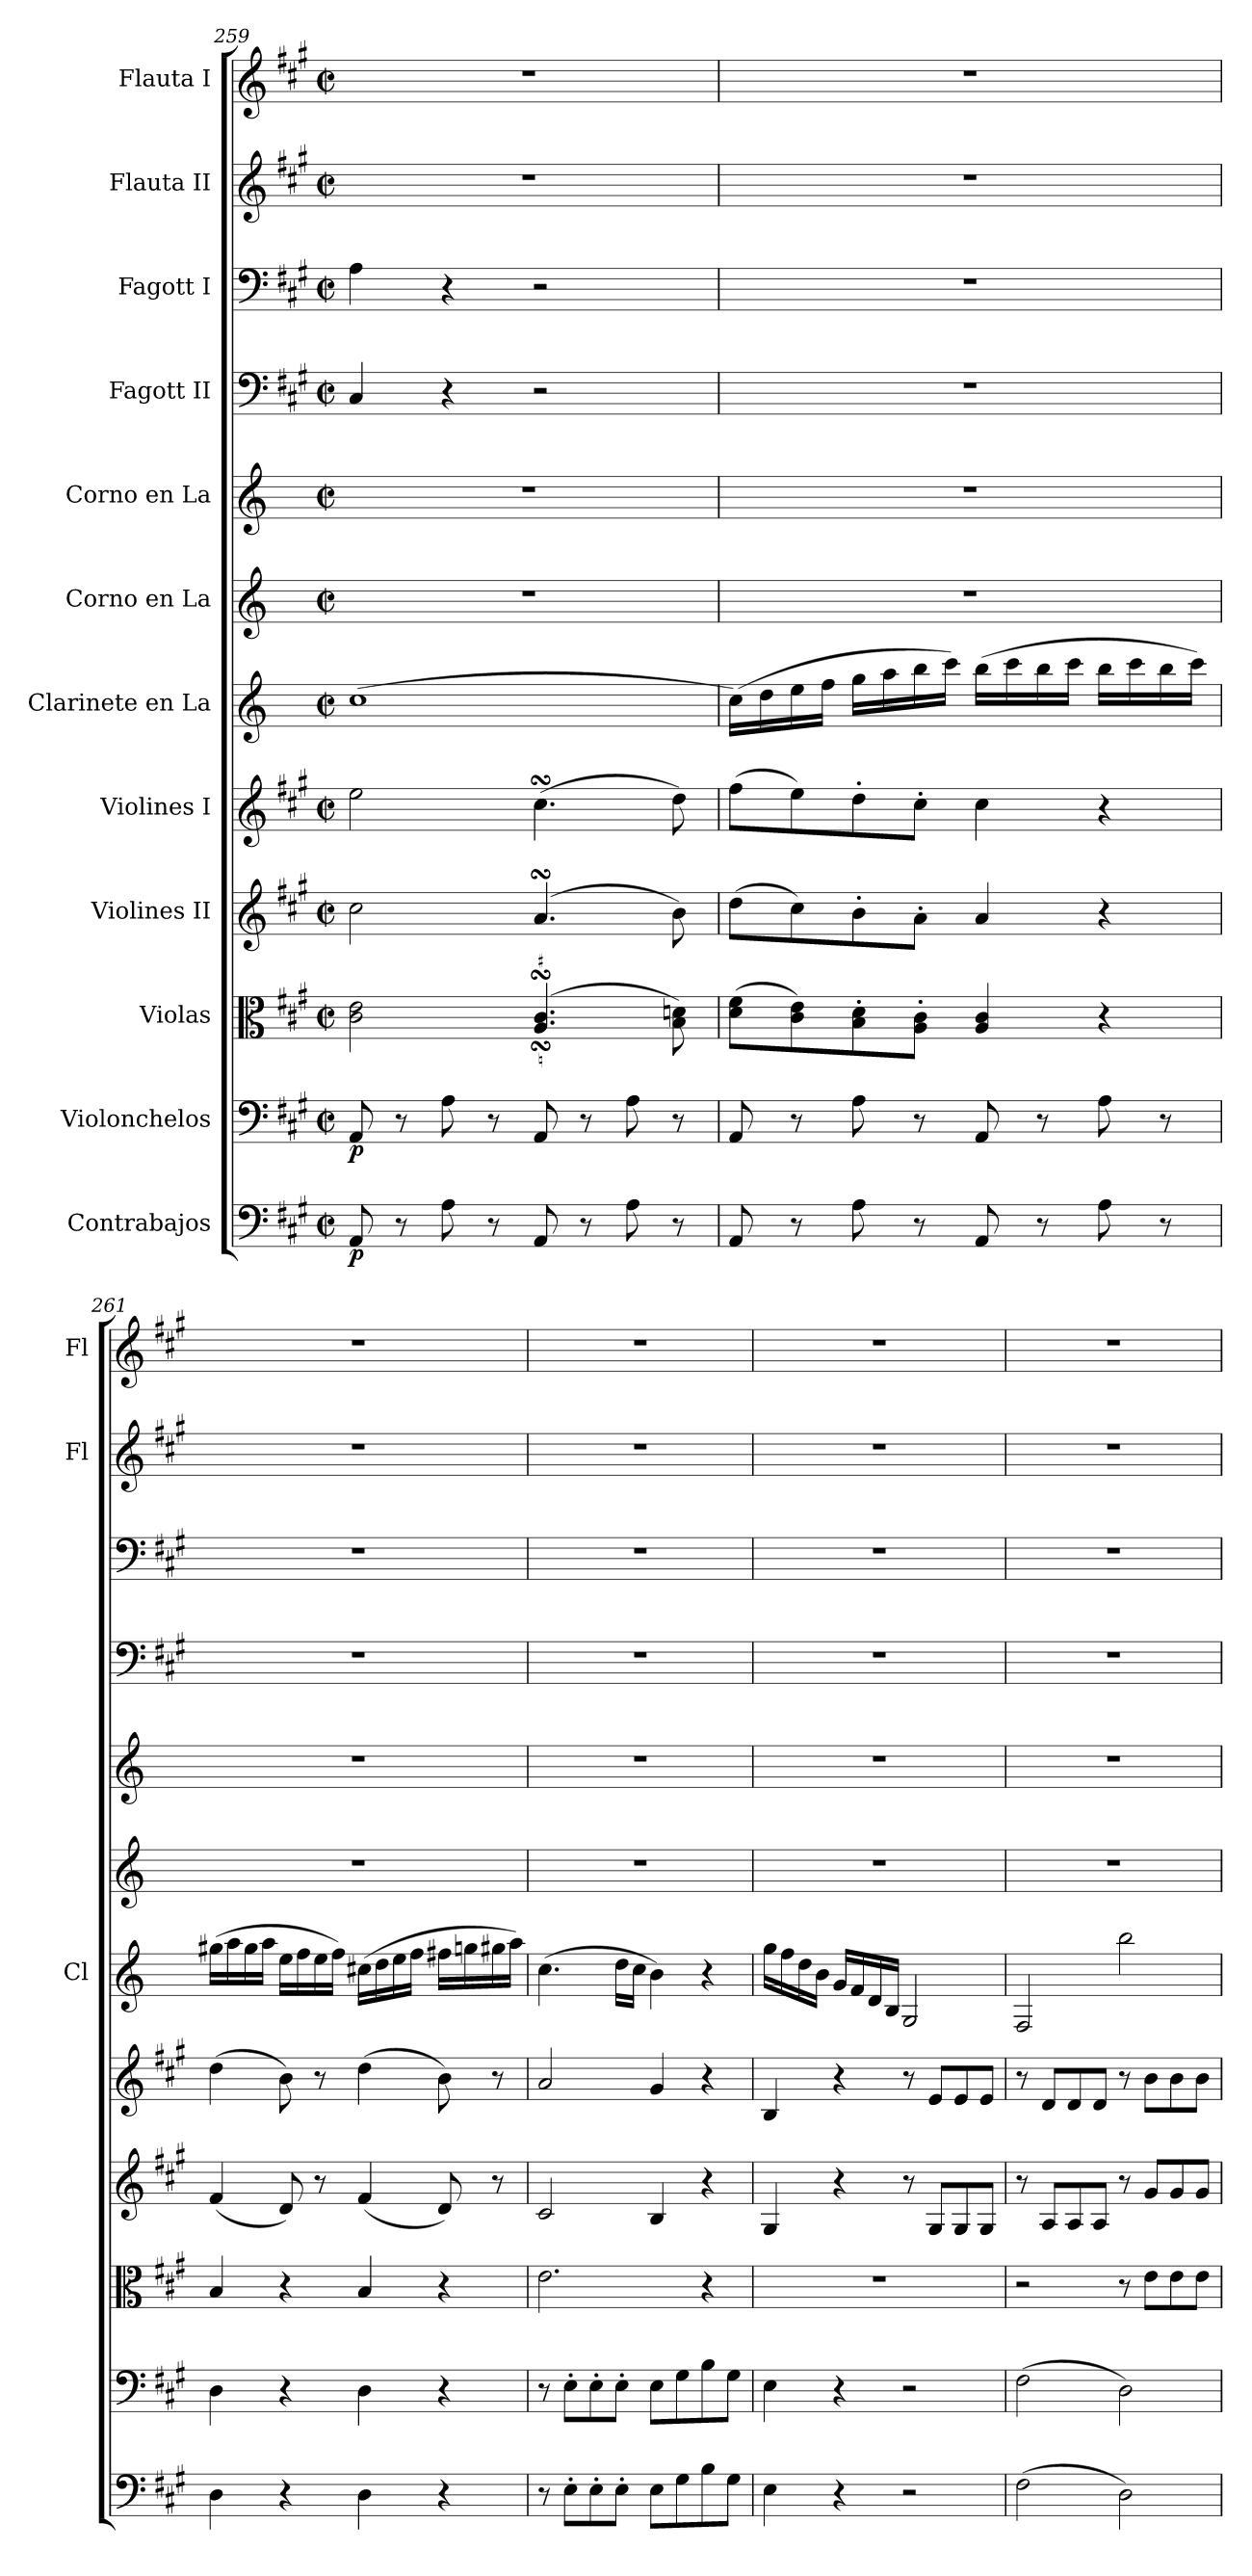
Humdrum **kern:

**kern	**dynam	**kern	**dynam	**kern	**kern	**kern	**kern	**kern	**kern	**kern	**kern	**kern	**kern
*part12	*part12	*part11	*part11	*part10	*part9	*part8	*part7	*part6	*part5	*part4	*part3	*part2	*part1
*staff12	*staff12	*staff11	*staff11	*staff10	*staff9	*staff8	*staff7	*staff6	*staff5	*staff4	*staff3	*staff2	*staff1
*I"Contrabajos	*	*I"Violonchelos	*	*I"Violas	*I"Violines II	*I"Violines I	*I"Clarinete en La	*I"Corno en La	*I"Corno en La	*I"Fagott II	*I"Fagott I	*I"Flauta II	*I"Flauta I
*	*	*	*	*	*	*	*I'Cl	*	*	*	*	*I'Fl	*I'Fl
*clefF4	*	*clefF4	*	*clefC3	*clefG2	*clefG2	*clefG2	*clefG2	*clefG2	*clefF4	*clefF4	*clefG2	*clefG2
*ITrd7c12	*	*	*	*	*	*	*ITrd2c3	*ITrd2c3	*ITrd2c3	*	*	*	*
*k[f#c#g#]	*	*k[f#c#g#]	*	*k[f#c#g#]	*k[f#c#g#]	*k[f#c#g#]	*k[f#c#g#]	*k[f#c#g#]	*k[f#c#g#]	*k[f#c#g#]	*k[f#c#g#]	*k[f#c#g#]	*k[f#c#g#]
*M2/2	*	*M2/2	*	*M2/2	*M2/2	*M2/2	*M2/2	*M2/2	*M2/2	*M2/2	*M2/2	*M2/2	*M2/2
*met(c|)	*	*met(c|)	*	*met(c|)	*met(c|)	*met(c|)	*met(c|)	*met(c|)	*met(c|)	*met(c|)	*met(c|)	*met(c|)	*met(c|)
=259	=259	=259	=259	=259	=259	=259	=259	=259	=259	=259	=259	=259	=259
!	!LO:DY:b	!	!LO:DY:b	!	!	!	!	!	!	!	!	!	!
8AAA/	p	8AA/	p	2c#\ 2e\	2cc#\	2ee\	(>1a	1r	1r	4C#/	4A\	1r	1r
8r	.	8r	.	.	.	.	.	.	.	.	.	.	.
8AA\	.	8A\	.	.	.	.	.	.	.	4r	4r	.	.
8r	.	8r	.	.	.	.	.	.	.	.	.	.	.
8AAA/	.	8AA/	.	(>4.A/sSSS 4.c#/sSSS	(>4.asSSs/	(>4.cc#sSsS\	.	.	.	2r	2r	.	.
8r	.	8r	.	.	.	.	.	.	.	.	.	.	.
8AA\	.	8A\	.	.	.	.	.	.	.	.	.	.	.
8r	.	8r	.	8B\ 8d\)	8b\)	8dd\)	.	.	.	.	.	.	.
!!LO:LB:g=z
=260	=260	=260	=260	=260	=260	=260	=260	=260	=260	=260	=260	=260	=260
8AAA/	.	8AA/	.	(>8d\ 8f#\L	(>8dd\L	(>8ff#\L	(>16a\LL)	1r	1r	1r	1r	1r	1r
.	.	.	.	.	.	.	16b\	.	.	.	.	.	.
8r	.	8r	.	8c#\ 8e\)	8cc#\)	8ee\)	16cc#\	.	.	.	.	.	.
.	.	.	.	.	.	.	16dd\JJ	.	.	.	.	.	.
8AA\	.	8A\	.	8B\' 8d\'	8b'\	8dd'\	16ee\LL	.	.	.	.	.	.
.	.	.	.	.	.	.	16ff#\	.	.	.	.	.	.
8r	.	8r	.	8A\' 8c#\'J	8a'\J	8cc#'\J	16gg#\	.	.	.	.	.	.
.	.	.	.	.	.	.	16aa\JJ)	.	.	.	.	.	.
8AAA/	.	8AA/	.	4A/ 4c#/	4a/	4cc#\	(>16gg#\LL	.	.	.	.	.	.
.	.	.	.	.	.	.	16aa\	.	.	.	.	.	.
8r	.	8r	.	.	.	.	16gg#\	.	.	.	.	.	.
.	.	.	.	.	.	.	16aa\JJ	.	.	.	.	.	.
8AA\	.	8A\	.	4r	4r	4r	16gg#\LL	.	.	.	.	.	.
.	.	.	.	.	.	.	16aa\	.	.	.	.	.	.
8r	.	8r	.	.	.	.	16gg#\	.	.	.	.	.	.
.	.	.	.	.	.	.	16aa\JJ)	.	.	.	.	.	.
=261	=261	=261	=261	=261	=261	=261	=261	=261	=261	=261	=261	=261	=261
4DD\	.	4D\	.	4B/	(<4f#/	(>4dd\	(>16ee#X\LL	1r	1r	1r	1r	1r	1r
.	.	.	.	.	.	.	16ff#\	.	.	.	.	.	.
.	.	.	.	.	.	.	16ee#\	.	.	.	.	.	.
.	.	.	.	.	.	.	16ff#\JJ	.	.	.	.	.	.
4r	.	4r	.	4r	8d/)	8b\)	16cc#\LL	.	.	.	.	.	.
.	.	.	.	.	.	.	16dd\	.	.	.	.	.	.
.	.	.	.	.	8r	8r	16cc#\	.	.	.	.	.	.
.	.	.	.	.	.	.	16dd\JJ)	.	.	.	.	.	.
4DD\	.	4D\	.	4B/	(<4f#/	(>4dd\	(>16a#X\LL	.	.	.	.	.	.
.	.	.	.	.	.	.	16b\	.	.	.	.	.	.
.	.	.	.	.	.	.	16cc#\	.	.	.	.	.	.
.	.	.	.	.	.	.	16dd\JJ	.	.	.	.	.	.
4r	.	4r	.	4r	8d/)	8b\)	16dd#X\LL	.	.	.	.	.	.
.	.	.	.	.	.	.	16een\	.	.	.	.	.	.
.	.	.	.	.	8r	8r	16ee#X\	.	.	.	.	.	.
.	.	.	.	.	.	.	16ff#\JJ)	.	.	.	.	.	.
=262	=262	=262	=262	=262	=262	=262	=262	=262	=262	=262	=262	=262	=262
8r	.	8r	.	2.e\	2c#/	2a/	(>4.a\	1r	1r	1r	1r	1r	1r
8EE'\L	.	8E'\L	.	.	.	.	.	.	.	.	.	.	.
8EE'\	.	8E'\	.	.	.	.	.	.	.	.	.	.	.
8EE'\J	.	8E'\J	.	.	.	.	16b\LL	.	.	.	.	.	.
.	.	.	.	.	.	.	16a\JJ	.	.	.	.	.	.
8EE\L	.	8E\L	.	.	4B/	4g#/	4g#\)	.	.	.	.	.	.
8GG#\	.	8G#\	.	.	.	.	.	.	.	.	.	.	.
8BB\	.	8B\	.	4r	4r	4r	4r	.	.	.	.	.	.
8GG#\J	.	8G#\J	.	.	.	.	.	.	.	.	.	.	.
=263	=263	=263	=263	=263	=263	=263	=263	=263	=263	=263	=263	=263	=263
4EE\	.	4E\	.	1r	4G#/	4B/	16ee\LL	1r	1r	1r	1r	1r	1r
.	.	.	.	.	.	.	16dd\	.	.	.	.	.	.
.	.	.	.	.	.	.	16b\	.	.	.	.	.	.
.	.	.	.	.	.	.	16g#\JJ	.	.	.	.	.	.
4r	.	4r	.	.	4r	4r	16e/LL	.	.	.	.	.	.
.	.	.	.	.	.	.	16d/	.	.	.	.	.	.
.	.	.	.	.	.	.	16B/	.	.	.	.	.	.
.	.	.	.	.	.	.	16G#/JJ	.	.	.	.	.	.
2r	.	2r	.	.	8r	8r	2E/	.	.	.	.	.	.
.	.	.	.	.	8G#/L	8e/L	.	.	.	.	.	.	.
.	.	.	.	.	8G#/	8e/	.	.	.	.	.	.	.
.	.	.	.	.	8G#/J	8e/J	.	.	.	.	.	.	.
!!LO:PB:g=z
=264	=264	=264	=264	=264	=264	=264	=264	=264	=264	=264	=264	=264	=264
(>2FF#\	.	(>2F#\	.	2r	8r	8r	2D/	1r	1r	1r	1r	1r	1r
.	.	.	.	.	8A/L	8d/L	.	.	.	.	.	.	.
.	.	.	.	.	8A/	8d/	.	.	.	.	.	.	.
.	.	.	.	.	8A/J	8d/J	.	.	.	.	.	.	.
2DD\)	.	2D\)	.	8r	8r	8r	2gg#\	.	.	.	.	.	.
.	.	.	.	8e\L	8g#/L	8b\L	.	.	.	.	.	.	.
.	.	.	.	8e\	8g#/	8b\	.	.	.	.	.	.	.
.	.	.	.	8e\J	8g#/J	8b\J	.	.	.	.	.	.	.
=	=	=	=	=	=	=	=	=	=	=	=	=	=
*-	*-	*-	*-	*-	*-	*-	*-	*-	*-	*-	*-	*-	*-
